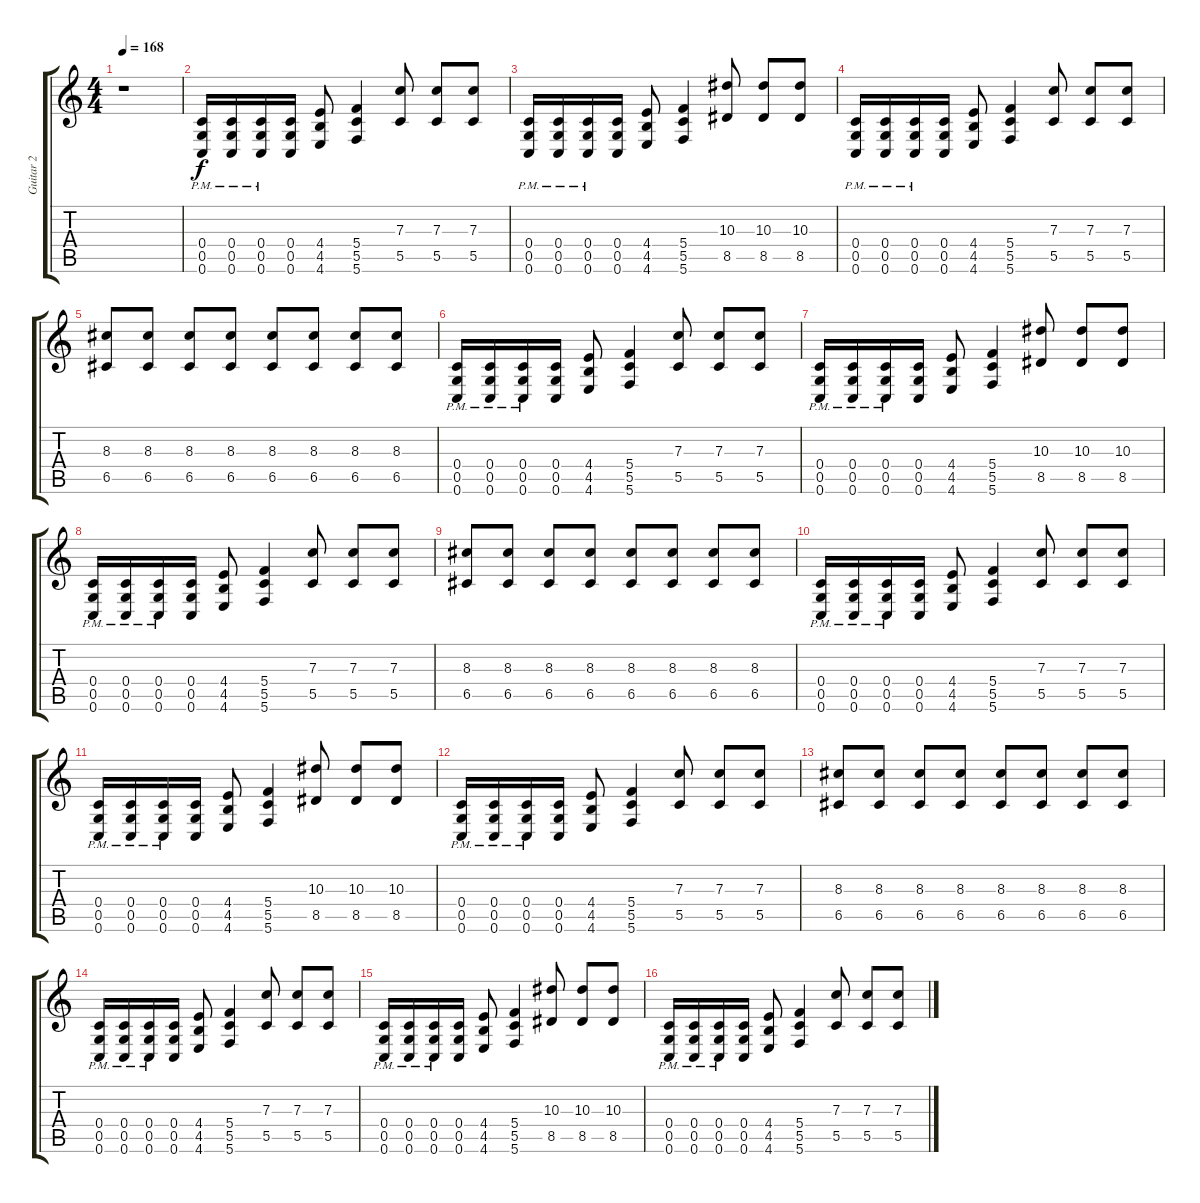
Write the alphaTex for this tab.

\track ("Guitar 2" "Guitar 2") {instrument distortionguitar}
\staff {score tabs}
\tuning (D4 A3 F3 C3 G2 C2) {hide}
\ts (4 4)
\tempo 168
\clef g2
\ks c
r.1{dy f instrument distortionguitar} |
(0.4{pm} 0.5{pm} 0.6{pm}).16 (0.4{pm} 0.5{pm} 0.6{pm}).16 (0.4{pm} 0.5{pm} 0.6{pm}).16 (0.4 0.5 0.6).16 (4.4 4.5 4.6).8 (5.4 5.5 5.6).4 (7.3 5.5).8 (7.3 5.5).8 (7.3 5.5).8 |
(0.4{pm} 0.5{pm} 0.6{pm}).16 (0.4{pm} 0.5{pm} 0.6{pm}).16 (0.4{pm} 0.5{pm} 0.6{pm}).16 (0.4 0.5 0.6).16 (4.4 4.5 4.6).8 (5.4 5.5 5.6).4 (10.3 8.5).8 (10.3 8.5).8 (10.3 8.5).8 |
(0.4{pm} 0.5{pm} 0.6{pm}).16 (0.4{pm} 0.5{pm} 0.6{pm}).16 (0.4{pm} 0.5{pm} 0.6{pm}).16 (0.4 0.5 0.6).16 (4.4 4.5 4.6).8 (5.4 5.5 5.6).4 (7.3 5.5).8 (7.3 5.5).8 (7.3 5.5).8 |
(8.3 6.5).8 (8.3 6.5).8 (8.3 6.5).8 (8.3 6.5).8 (8.3 6.5).8 (8.3 6.5).8 (8.3 6.5).8 (8.3 6.5).8 |
(0.4{pm} 0.5{pm} 0.6{pm}).16 (0.4{pm} 0.5{pm} 0.6{pm}).16 (0.4{pm} 0.5{pm} 0.6{pm}).16 (0.4 0.5 0.6).16 (4.4 4.5 4.6).8 (5.4 5.5 5.6).4 (7.3 5.5).8 (7.3 5.5).8 (7.3 5.5).8 |
(0.4{pm} 0.5{pm} 0.6{pm}).16 (0.4{pm} 0.5{pm} 0.6{pm}).16 (0.4{pm} 0.5{pm} 0.6{pm}).16 (0.4 0.5 0.6).16 (4.4 4.5 4.6).8 (5.4 5.5 5.6).4 (10.3 8.5).8 (10.3 8.5).8 (10.3 8.5).8 |
(0.4{pm} 0.5{pm} 0.6{pm}).16 (0.4{pm} 0.5{pm} 0.6{pm}).16 (0.4{pm} 0.5{pm} 0.6{pm}).16 (0.4 0.5 0.6).16 (4.4 4.5 4.6).8 (5.4 5.5 5.6).4 (7.3 5.5).8 (7.3 5.5).8 (7.3 5.5).8 |
(8.3 6.5).8 (8.3 6.5).8 (8.3 6.5).8 (8.3 6.5).8 (8.3 6.5).8 (8.3 6.5).8 (8.3 6.5).8 (8.3 6.5).8 |
(0.4{pm} 0.5{pm} 0.6{pm}).16 (0.4{pm} 0.5{pm} 0.6{pm}).16 (0.4{pm} 0.5{pm} 0.6{pm}).16 (0.4 0.5 0.6).16 (4.4 4.5 4.6).8 (5.4 5.5 5.6).4 (7.3 5.5).8 (7.3 5.5).8 (7.3 5.5).8 |
(0.4{pm} 0.5{pm} 0.6{pm}).16 (0.4{pm} 0.5{pm} 0.6{pm}).16 (0.4{pm} 0.5{pm} 0.6{pm}).16 (0.4 0.5 0.6).16 (4.4 4.5 4.6).8 (5.4 5.5 5.6).4 (10.3 8.5).8 (10.3 8.5).8 (10.3 8.5).8 |
(0.4{pm} 0.5{pm} 0.6{pm}).16 (0.4{pm} 0.5{pm} 0.6{pm}).16 (0.4{pm} 0.5{pm} 0.6{pm}).16 (0.4 0.5 0.6).16 (4.4 4.5 4.6).8 (5.4 5.5 5.6).4 (7.3 5.5).8 (7.3 5.5).8 (7.3 5.5).8 |
(8.3 6.5).8 (8.3 6.5).8 (8.3 6.5).8 (8.3 6.5).8 (8.3 6.5).8 (8.3 6.5).8 (8.3 6.5).8 (8.3 6.5).8 |
(0.4{pm} 0.5{pm} 0.6{pm}).16 (0.4{pm} 0.5{pm} 0.6{pm}).16 (0.4{pm} 0.5{pm} 0.6{pm}).16 (0.4 0.5 0.6).16 (4.4 4.5 4.6).8 (5.4 5.5 5.6).4 (7.3 5.5).8 (7.3 5.5).8 (7.3 5.5).8 |
(0.4{pm} 0.5{pm} 0.6{pm}).16 (0.4{pm} 0.5{pm} 0.6{pm}).16 (0.4{pm} 0.5{pm} 0.6{pm}).16 (0.4 0.5 0.6).16 (4.4 4.5 4.6).8 (5.4 5.5 5.6).4 (10.3 8.5).8 (10.3 8.5).8 (10.3 8.5).8 |
(0.4{pm} 0.5{pm} 0.6{pm}).16 (0.4{pm} 0.5{pm} 0.6{pm}).16 (0.4{pm} 0.5{pm} 0.6{pm}).16 (0.4 0.5 0.6).16 (4.4 4.5 4.6).8 (5.4 5.5 5.6).4 (7.3 5.5).8 (7.3 5.5).8 (7.3 5.5).8
